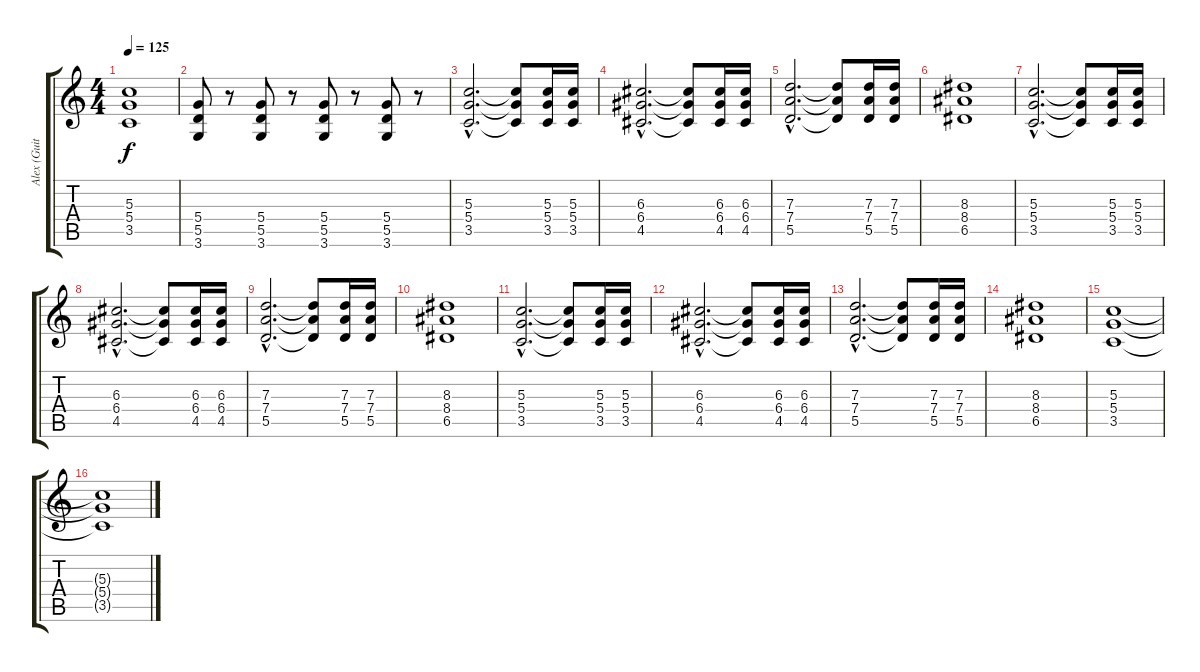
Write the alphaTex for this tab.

\track ("Alex (Guitar 1)" "Alex (Guit") {instrument distortionguitar}
\staff {score tabs}
\tuning (E4 B3 G3 D3 A2 E2) {hide}
\ts (4 4)
\tempo 125
\clef g2
\ks c
(5.3 5.4 3.5).1{dy f} |
(5.4 5.5 3.6).8 r.8 (5.4 5.5 3.6).8 r.8 (5.4 5.5 3.6).8 r.8 (5.4 5.5 3.6).8 r.8 |
(5.3{hac} 5.4{hac} 3.5{hac}).2{d} (5.3{t} 5.4{t} 3.5{t}).8 (5.3 5.4 3.5).16 (5.3 5.4 3.5).16 |
(6.3{hac} 6.4{hac} 4.5{hac}).2{d} (6.3{t} 6.4{t} 4.5{t}).8 (6.3 6.4 4.5).16 (6.3 6.4 4.5).16 |
(7.3{hac} 7.4{hac} 5.5{hac}).2{d} (7.3{t} 7.4{t} 5.5{t}).8 (7.3 7.4 5.5).16 (7.3 7.4 5.5).16 |
(8.3 8.4 6.5).1 |
(5.3{hac} 5.4{hac} 3.5{hac}).2{d} (5.3{t} 5.4{t} 3.5{t}).8 (5.3 5.4 3.5).16 (5.3 5.4 3.5).16 |
(6.3{hac} 6.4{hac} 4.5{hac}).2{d} (6.3{t} 6.4{t} 4.5{t}).8 (6.3 6.4 4.5).16 (6.3 6.4 4.5).16 |
(7.3{hac} 7.4{hac} 5.5{hac}).2{d} (7.3{t} 7.4{t} 5.5{t}).8 (7.3 7.4 5.5).16 (7.3 7.4 5.5).16 |
(8.3 8.4 6.5).1 |
(5.3{hac} 5.4{hac} 3.5{hac}).2{d} (5.3{t} 5.4{t} 3.5{t}).8 (5.3 5.4 3.5).16 (5.3 5.4 3.5).16 |
(6.3{hac} 6.4{hac} 4.5{hac}).2{d} (6.3{t} 6.4{t} 4.5{t}).8 (6.3 6.4 4.5).16 (6.3 6.4 4.5).16 |
(7.3{hac} 7.4{hac} 5.5{hac}).2{d} (7.3{t} 7.4{t} 5.5{t}).8 (7.3 7.4 5.5).16 (7.3 7.4 5.5).16 |
(8.3 8.4 6.5).1 |
(5.3 5.4 3.5).1{volume 0} |
(5.3{t} 5.4{t} 3.5{t}).1
